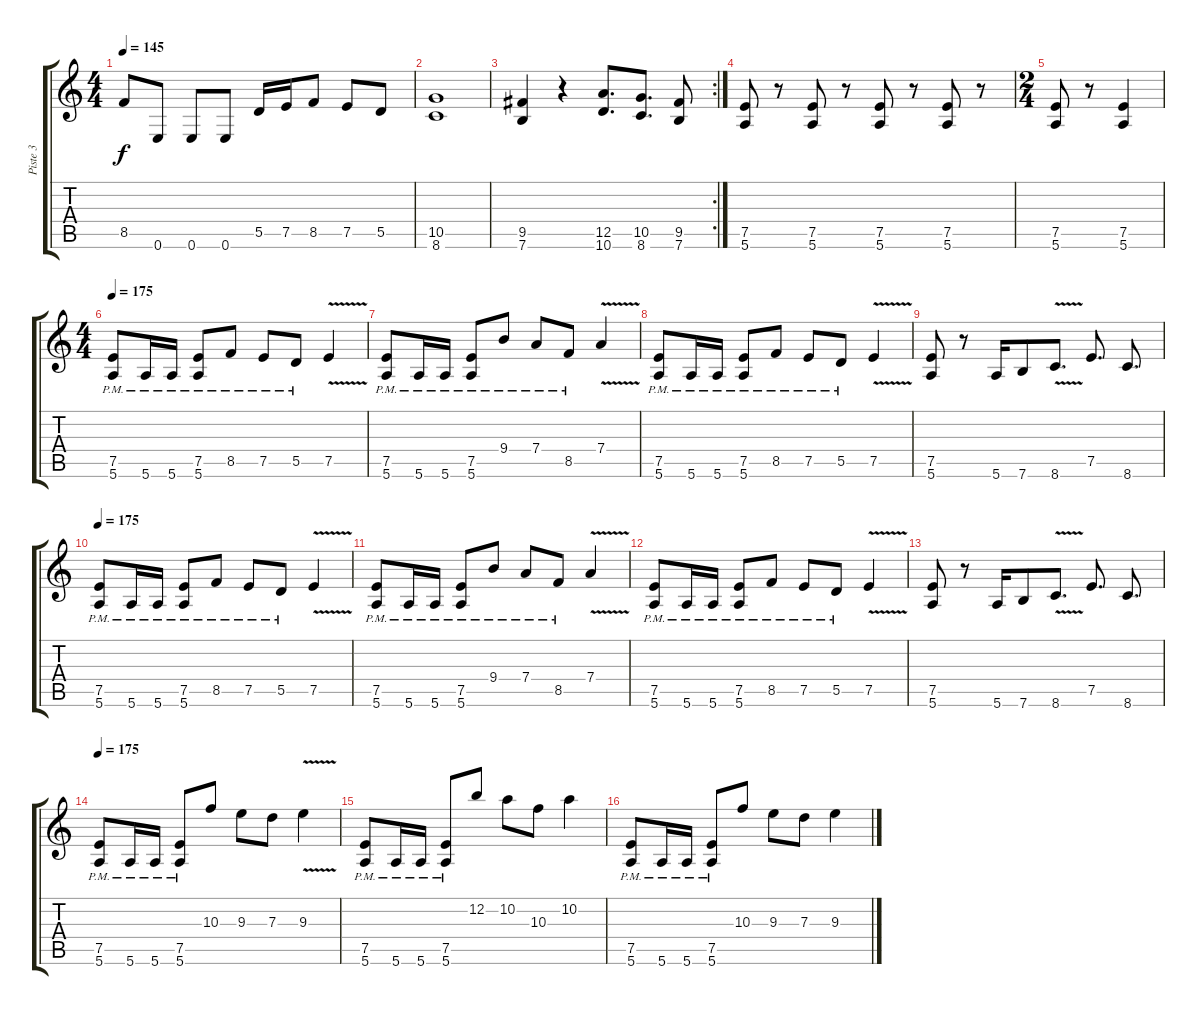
\track ("Piste 3" "Piste 3") {instrument distortionguitar}
\staff {score tabs}
\tuning (E4 B3 G3 D3 A2 E2) {hide}
\ts (4 4)
\tempo 145
\clef g2
\ks c
8.5.8{dy f} 0.6.8 0.6.8 0.6.8 5.5.16 7.5.16 8.5.8 7.5.8 5.5.8 |
(10.5 8.6).1 |
\rc 2
(9.5 7.6).4 r.4 (12.5 10.6).8{d} (10.5 8.6).8{d} (9.5 7.6).8 |
(7.5 5.6).8 r.8 (7.5 5.6).8 r.8 (7.5 5.6).8 r.8 (7.5 5.6).8 r.8 |
\ts (2 4)
(7.5 5.6).8 r.8 (7.5 5.6).4 |
\ts (4 4)
\tempo 175
(7.5 5.6{pm}).8 5.6{pm}.16 5.6{pm}.16 (7.5 5.6{pm}).8 8.5{pm}.8 7.5{pm}.8 5.5{pm}.8 7.5{v}.4 |
(7.5{pm} 5.6).8 5.6{pm}.16 5.6{pm}.16 (7.5 5.6{pm}).8 9.4{pm}.8 7.4{pm}.8 8.5{pm}.8 7.4{v}.4 |
(7.5 5.6{pm}).8 5.6{pm}.16 5.6{pm}.16 (7.5 5.6{pm}).8 8.5{pm}.8 7.5{pm}.8 5.5{pm}.8 7.5{v}.4 |
(7.5 5.6).8 r.8 5.6.16 7.6.8 8.6{v}.8{d} 7.5.8{d} 8.6.8{d} |
\tempo 175
(7.5 5.6{pm}).8 5.6{pm}.16 5.6{pm}.16 (7.5 5.6{pm}).8 8.5{pm}.8 7.5{pm}.8 5.5{pm}.8 7.5{v}.4 |
(7.5{pm} 5.6).8 5.6{pm}.16 5.6{pm}.16 (7.5 5.6{pm}).8 9.4{pm}.8 7.4{pm}.8 8.5{pm}.8 7.4{v}.4 |
(7.5 5.6{pm}).8 5.6{pm}.16 5.6{pm}.16 (7.5 5.6{pm}).8 8.5{pm}.8 7.5{pm}.8 5.5{pm}.8 7.5{v}.4 |
(7.5 5.6).8 r.8 5.6.16 7.6.8 8.6{v}.8{d} 7.5.8{d} 8.6.8{d} |
\tempo 175
(7.5 5.6{pm}).8 5.6{pm}.16 5.6{pm}.16 (7.5 5.6{pm}).8 10.3.8 9.3.8 7.3.8 9.3{v}.4 |
(7.5{pm} 5.6).8 5.6{pm}.16 5.6{pm}.16 (7.5 5.6{pm}).8 12.2.8 10.2.8 10.3.8 10.2.4 |
(7.5 5.6{pm}).8 5.6{pm}.16 5.6{pm}.16 (7.5 5.6{pm}).8 10.3.8 9.3.8 7.3.8 9.3.4
